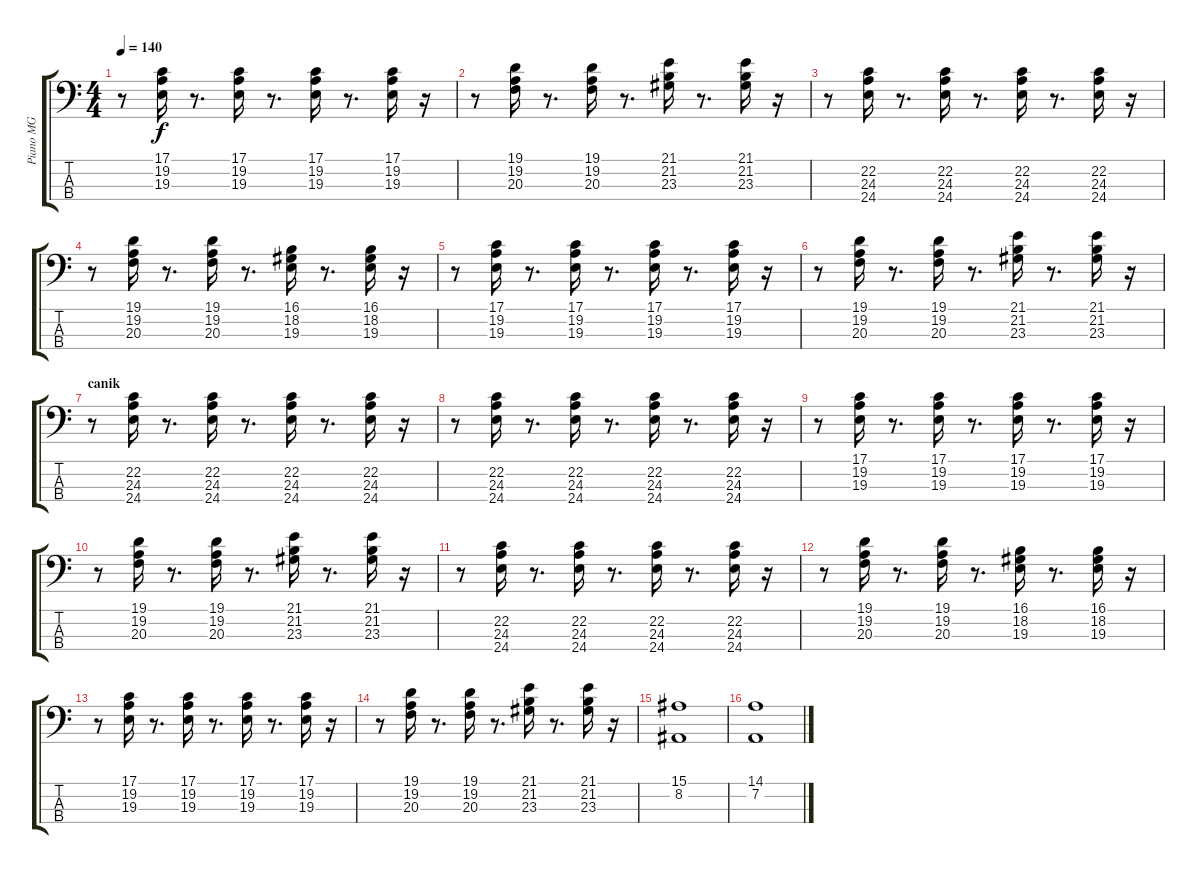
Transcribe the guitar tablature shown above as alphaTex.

\track ("Piano MG" "Piano MG") {instrument acousticgrandpiano}
\staff {score tabs}
\tuning (G2 D2 A1 E1) {hide}
\ts (4 4)
\tempo 140
\clef f4
\ks c
r.8{dy f} (17.1 19.2 19.3).16 r.8{d} (17.1 19.2 19.3).16 r.8{d} (17.1 19.2 19.3).16 r.8{d} (17.1 19.2 19.3).16 r.16 |
r.8 (19.1 19.2 20.3).16 r.8{d} (19.1 19.2 20.3).16 r.8{d} (21.1 21.2 23.3).16 r.8{d} (21.1 21.2 23.3).16 r.16 |
r.8 (22.2 24.3 24.4).16 r.8{d} (22.2 24.3 24.4).16 r.8{d} (22.2 24.3 24.4).16 r.8{d} (22.2 24.3 24.4).16 r.16 |
r.8 (19.1 19.2 20.3).16 r.8{d} (19.1 19.2 20.3).16 r.8{d} (16.1 18.2 19.3).16 r.8{d} (16.1 18.2 19.3).16 r.16 |
r.8 (17.1 19.2 19.3).16 r.8{d} (17.1 19.2 19.3).16 r.8{d} (17.1 19.2 19.3).16 r.8{d} (17.1 19.2 19.3).16 r.16 |
r.8 (19.1 19.2 20.3).16 r.8{d} (19.1 19.2 20.3).16 r.8{d} (21.1 21.2 23.3).16 r.8{d} (21.1 21.2 23.3).16 r.16 |
\section ("" "canik")
r.8 (22.2 24.3 24.4).16 r.8{d} (22.2 24.3 24.4).16 r.8{d} (22.2 24.3 24.4).16 r.8{d} (22.2 24.3 24.4).16 r.16 |
r.8 (22.2 24.3 24.4).16 r.8{d} (22.2 24.3 24.4).16 r.8{d} (22.2 24.3 24.4).16 r.8{d} (22.2 24.3 24.4).16 r.16 |
\section ("" "")
r.8 (17.1 19.2 19.3).16 r.8{d} (17.1 19.2 19.3).16 r.8{d} (17.1 19.2 19.3).16 r.8{d} (17.1 19.2 19.3).16 r.16 |
r.8 (19.1 19.2 20.3).16 r.8{d} (19.1 19.2 20.3).16 r.8{d} (21.1 21.2 23.3).16 r.8{d} (21.1 21.2 23.3).16 r.16 |
r.8 (22.2 24.3 24.4).16 r.8{d} (22.2 24.3 24.4).16 r.8{d} (22.2 24.3 24.4).16 r.8{d} (22.2 24.3 24.4).16 r.16 |
r.8 (19.1 19.2 20.3).16 r.8{d} (19.1 19.2 20.3).16 r.8{d} (16.1 18.2 19.3).16 r.8{d} (16.1 18.2 19.3).16 r.16 |
r.8 (17.1 19.2 19.3).16 r.8{d} (17.1 19.2 19.3).16 r.8{d} (17.1 19.2 19.3).16 r.8{d} (17.1 19.2 19.3).16 r.16 |
r.8 (19.1 19.2 20.3).16 r.8{d} (19.1 19.2 20.3).16 r.8{d} (21.1 21.2 23.3).16 r.8{d} (21.1 21.2 23.3).16 r.16 |
\section ("" "")
(15.1 8.2).1 |
(14.1 7.2).1
